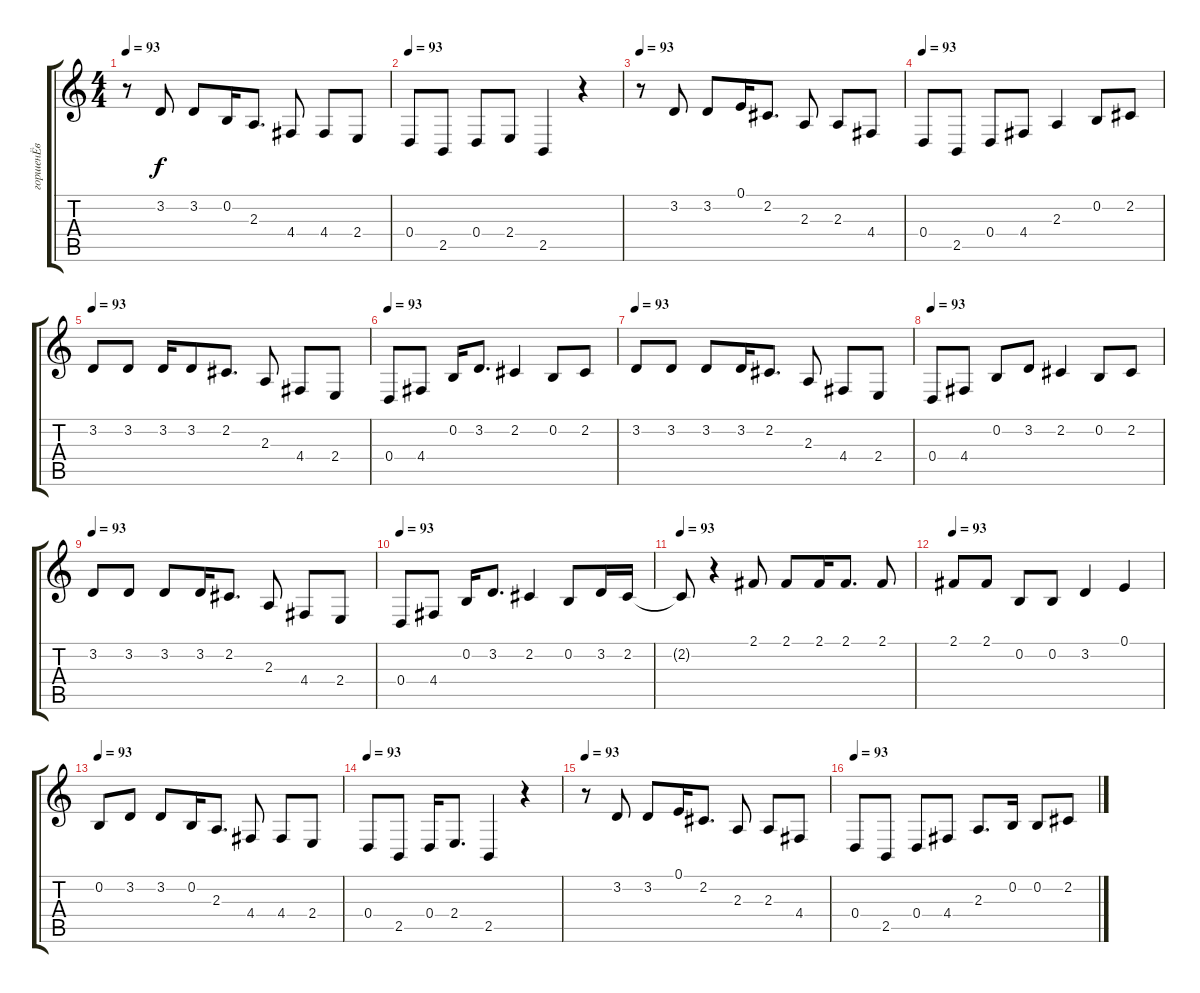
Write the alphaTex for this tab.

\track ("горшенЁв" "горшенЁв") {instrument clarinet}
\staff {score tabs}
\tuning (E4 B3 G3 D3 A2 E2) {hide}
\ts (4 4)
\tempo 93
\clef g2
\ks c
r.8{dy f instrument clarinet} 3.2.8 3.2.8 0.2.16 2.3.8{d} 4.4.8 4.4.8 2.4.8 |
\tempo 93
0.4.8 2.5.8 0.4.8 2.4.8 2.5.4 r.4 |
\tempo 93
r.8 3.2.8 3.2.8 0.1.16 2.2.8{d} 2.3.8 2.3.8 4.4.8 |
\tempo 93
0.4.8 2.5.8 0.4.8 4.4.8 2.3.4 0.2.8 2.2.8 |
\tempo 93
3.2.8 3.2.8 3.2.16 3.2.8 2.2.8{d} 2.3.8 4.4.8 2.4.8 |
\tempo 93
0.4.8 4.4.8 0.2.16 3.2.8{d} 2.2.4 0.2.8 2.2.8 |
\tempo 93
3.2.8 3.2.8 3.2.8 3.2.16 2.2.8{d} 2.3.8 4.4.8 2.4.8 |
\tempo 93
0.4.8 4.4.8 0.2.8 3.2.8 2.2.4 0.2.8 2.2.8 |
\tempo 93
3.2.8 3.2.8 3.2.8 3.2.16 2.2.8{d} 2.3.8 4.4.8 2.4.8 |
\tempo 93
0.4.8 4.4.8 0.2.16 3.2.8{d} 2.2.4 0.2.8 3.2.16 2.2.16 |
\tempo 93
2.2{t}.8 r.4 2.1.8 2.1.8 2.1.16 2.1.8{d} 2.1.8 |
\tempo 93
2.1.8 2.1.8 0.2.8 0.2.8 3.2.4 0.1.4 |
\tempo 93
0.2.8 3.2.8 3.2.8 0.2.16 2.3.8{d} 4.4.8 4.4.8 2.4.8 |
\tempo 93
0.4.8 2.5.8 0.4.16 2.4.8{d} 2.5.4 r.4 |
\tempo 93
r.8 3.2.8 3.2.8 0.1.16 2.2.8{d} 2.3.8 2.3.8 4.4.8 |
\tempo 93
0.4.8 2.5.8 0.4.8 4.4.8 2.3.8{d} 0.2.16 0.2.8 2.2.8
